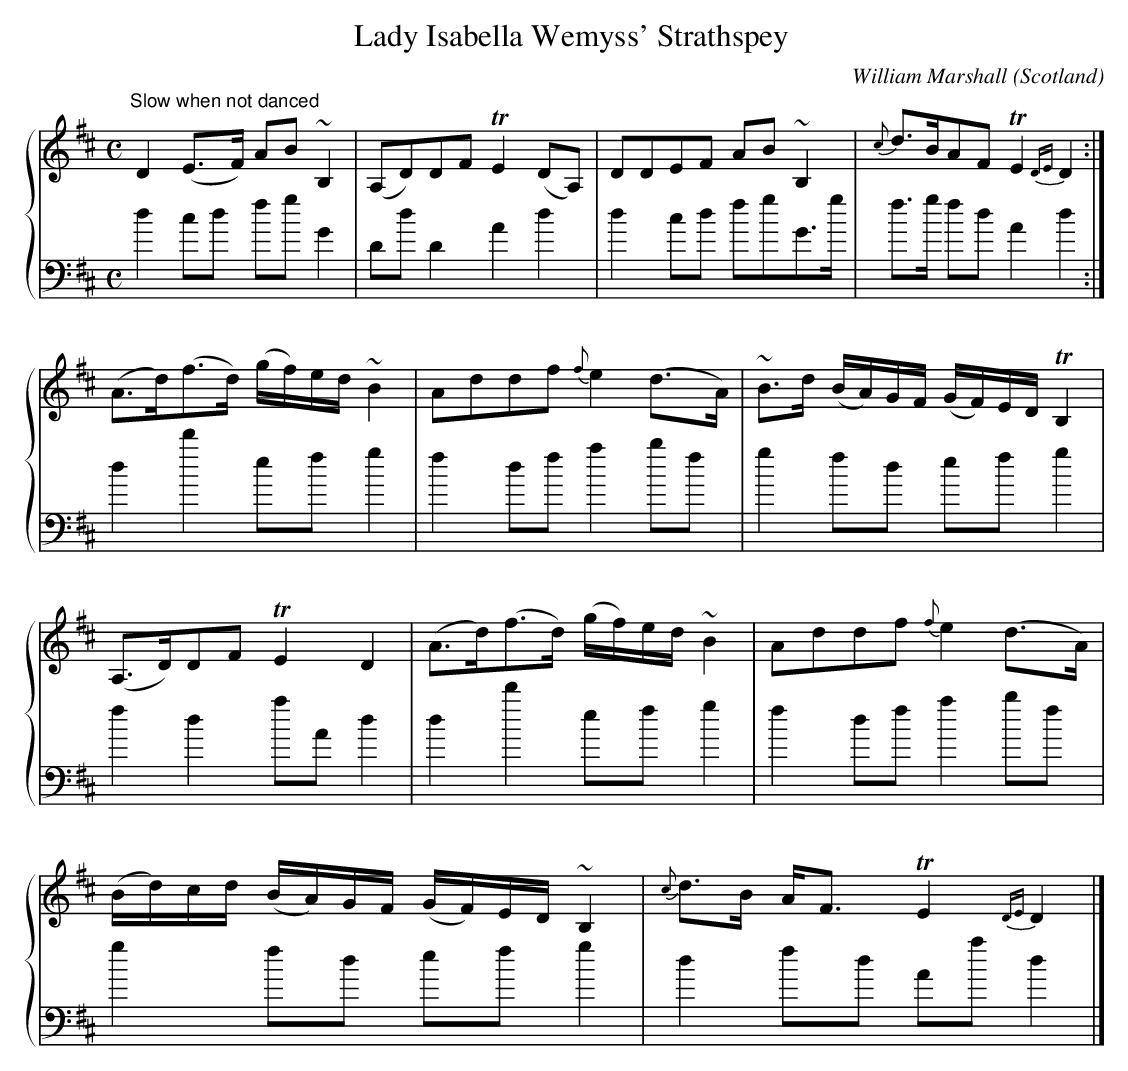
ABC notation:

X:1
T:Lady Isabella Wemyss' Strathspey
C:William Marshall
L:1/8
M:C
O:Scotland
K:D
%%staves {1 2}
V:1
"^Slow when not danced"
D2 (E>F) AB !=!~B,2 | (A,D)DF !trill!E2 (DA,) | DDEF AB !=!~B,2 | {c}d>BAF !trill!E2 {DE}D2 :| \
(A>d)(f>d) (g/f/)e/d/ ~B2 | Addf {f}e2 (d>A) | \
~B>d (B/A/)G/F/ (G/F/)E/D/ !trill!B,2 | (A,>D)DF !trill!E2 D2 | \
(A>d)(f>d) (g/f/)e/d/ ~B2 | Addf {f}e2 (d>A) | \
(B/d/)c/d/ (B/A/)G/F/ (G/F/)E/D/ ~B,2 | {c}d>B A<F !trill!E2 {DE}D2 |]
V:2 clef=bass
d2 cd fg G2 |Dd D2 A2 d2 | d2 cd fgG>g | f>g fd A2d2 :| \
d2d'2efg2 | f2df a2bf | g2fd efg2 | f2d2aAd2 | \
d2d'2efg2 | f2dfa2bf | g2fd efg2 | d2fd Aad2 |]
